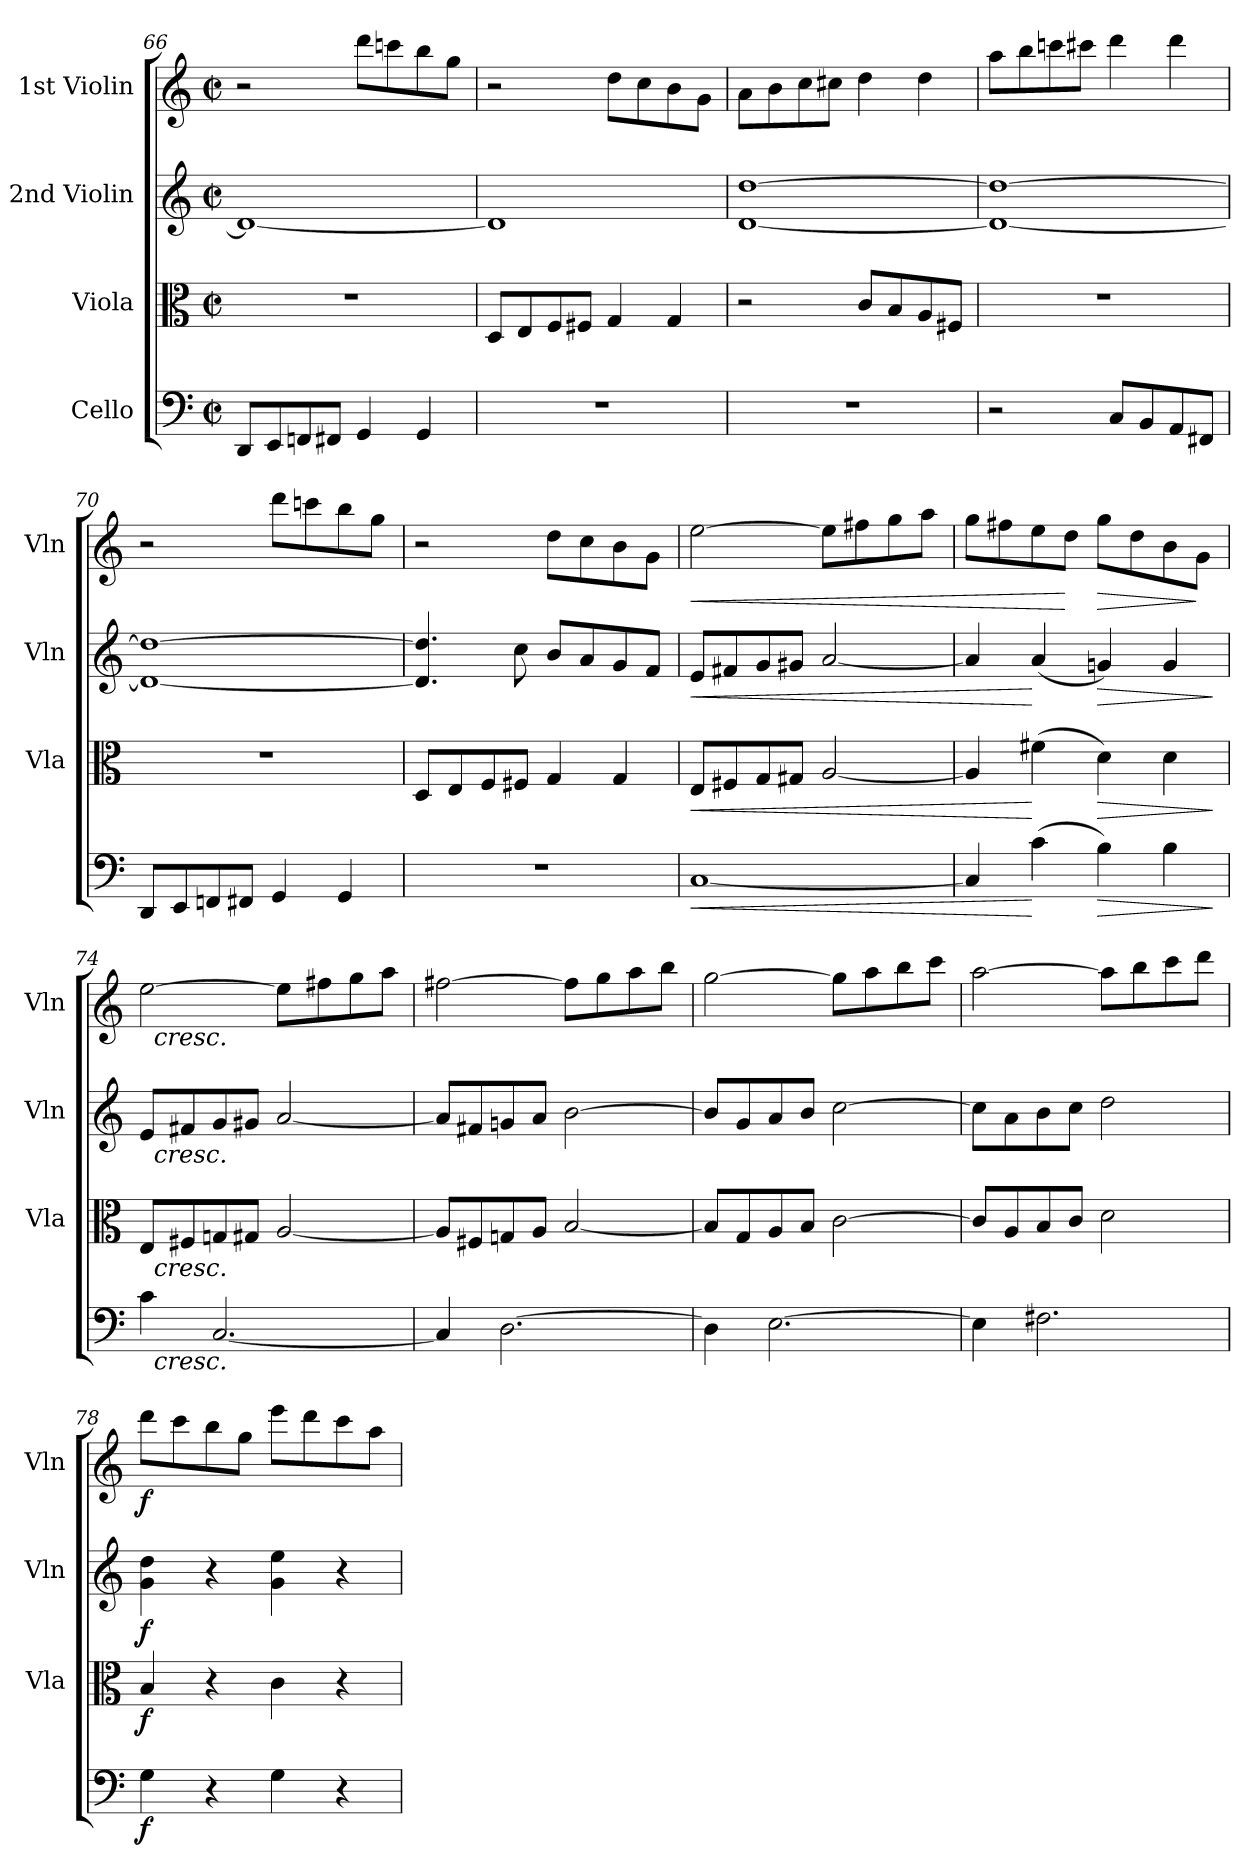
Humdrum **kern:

**kern	**dynam	**kern	**dynam	**kern	**dynam	**kern	**dynam
*part4	*part4	*part3	*part3	*part2	*part2	*part1	*part1
*staff4	*staff4	*staff3	*staff3	*staff2	*staff2	*staff1	*staff1
*I"Cello	*	*I"Viola	*	*I"2nd Violin	*	*I"1st Violin	*
*	*	*I'Vla	*	*I'Vln	*	*I'Vln	*
*clefF4	*	*clefC3	*	*clefG2	*	*clefG2	*
*k[]	*	*k[]	*	*k[]	*	*k[]	*
*C:	*	*C:	*	*C:	*	*C:	*
*M2/2	*	*M2/2	*	*M2/2	*	*M2/2	*
*met(c|)	*	*met(c|)	*	*met(c|)	*	*met(c|)	*
=66	=66	=66	=66	=66	=66	=66	=66
8DD/L	.	1r	.	1d_	.	2r	.
8EE/	.	.	.	.	.	.	.
8FFn/	.	.	.	.	.	.	.
8FF#X/J	.	.	.	.	.	.	.
4GG/	.	.	.	.	.	8ddd\L	.
.	.	.	.	.	.	8cccn\	.
4GG/	.	.	.	.	.	8bb\	.
.	.	.	.	.	.	8gg\J	.
=67	=67	=67	=67	=67	=67	=67	=67
1r	.	8D/L	.	1d]	.	2r	.
.	.	8E/	.	.	.	.	.
.	.	8F/	.	.	.	.	.
.	.	8F#X/J	.	.	.	.	.
.	.	4G/	.	.	.	8dd\L	.
.	.	.	.	.	.	8cc\	.
.	.	4G/	.	.	.	8b\	.
.	.	.	.	.	.	8g\J	.
=68	=68	=68	=68	=68	=68	=68	=68
1r	.	2r	.	[1d [1dd	.	8a\L	.
.	.	.	.	.	.	8b\	.
.	.	.	.	.	.	8cc\	.
.	.	.	.	.	.	8cc#X\J	.
.	.	8c/L	.	.	.	4dd\	.
.	.	8B/	.	.	.	.	.
.	.	8A/	.	.	.	4dd\	.
.	.	8F#X/J	.	.	.	.	.
=69	=69	=69	=69	=69	=69	=69	=69
2r	.	1r	.	1d_ 1dd_	.	8aa\L	.
.	.	.	.	.	.	8bb\	.
.	.	.	.	.	.	8cccn\	.
.	.	.	.	.	.	8ccc#X\J	.
8C/L	.	.	.	.	.	4ddd\	.
8BB/	.	.	.	.	.	.	.
8AA/	.	.	.	.	.	4ddd\	.
8FF#X/J	.	.	.	.	.	.	.
=70	=70	=70	=70	=70	=70	=70	=70
8DD/L	.	1r	.	1d_ 1dd_	.	2r	.
8EE/	.	.	.	.	.	.	.
8FFn/	.	.	.	.	.	.	.
8FF#X/J	.	.	.	.	.	.	.
4GG/	.	.	.	.	.	8ddd\L	.
.	.	.	.	.	.	8cccn\	.
4GG/	.	.	.	.	.	8bb\	.
.	.	.	.	.	.	8gg\J	.
=71	=71	=71	=71	=71	=71	=71	=71
1r	.	8D/L	.	4.d/] 4.dd/]	.	2r	.
.	.	8E/	.	.	.	.	.
.	.	8F/	.	.	.	.	.
.	.	8F#X/J	.	8cc\	.	.	.
.	.	4G/	.	8b/L	.	8dd\L	.
.	.	.	.	8a/	.	8cc\	.
.	.	4G/	.	8g/	.	8b\	.
.	.	.	.	8f/J	.	8g\J	.
=72	=72	=72	=72	=72	=72	=72	=72
!	!LO:HP:b	!	!LO:HP:b	!	!LO:HP:b	!	!LO:HP:b
[1C	<	8E/L	<	8e/L	<	[2ee\	<
.	.	8F#X/	.	8f#X/	.	.	.
.	.	8G/	.	8g/	.	.	.
.	.	8G#X/J	.	8g#X/J	.	.	.
.	.	[2A/	.	[2a/	.	8ee\L]	.
.	.	.	.	.	.	8ff#X\	.
.	.	.	.	.	.	8gg\	.
.	.	.	.	.	.	8aa\J	.
!!LO:LB:g=z
=73	=73	=73	=73	=73	=73	=73	=73
4C/]	.	4A/]	.	4a/]	.	8gg\L	.
.	.	.	.	.	.	8ff#X\	.
(>4c\	[	(>4f#X\	[	(<4a/	[	8ee\	.
.	.	.	.	.	.	8dd\J	[
!	!LO:HP:b	!	!LO:HP:b	!	!LO:HP:b	!	!LO:HP:b
4B\)	>	4d\)	>	4gn/)	>	8gg\L	>
.	.	.	.	.	.	8dd\	.
4B\	.	4d\	.	4g/	.	8b\	.
.	.	.	.	.	.	8g\J	]
.	]	.	]	.	]	.	.
=74	=74	=74	=74	=74	=74	=74	=74
*^	*	*^	*	*^	*	*^	*
4c\	32ryy	.	8E/L	32ryy	.	8e/L	32ryy	.	[2ee\	32ryy	.
!	!	!	!	!	!	!	!	!	!	!LO:TX:b:i:t=cresc.	!
!	!	!	!	!	!	!	!LO:TX:b:i:t=cresc.	!	!	!	!
!	!	!	!	!LO:TX:b:i:t=cresc.	!	!	!	!	!	!	!
!	!LO:TX:b:i:t=cresc.	!	!	!	!	!	!	!	!	!	!
.	2ryy	.	.	2ryy	.	.	2ryy	.	.	2ryy	.
.	.	.	8F#X/	.	.	8f#X/	.	.	.	.	.
[2.C/	.	.	8Gn/	.	.	8g/	.	.	.	.	.
.	.	.	8G#X/J	.	.	8g#X/J	.	.	.	.	.
.	.	.	[2A/	.	.	[2a/	.	.	8ee\L]	.	.
.	4...ryy	.	.	4...ryy	.	.	4...ryy	.	.	4...ryy	.
.	.	.	.	.	.	.	.	.	8ff#X\	.	.
.	.	.	.	.	.	.	.	.	8gg\	.	.
.	.	.	.	.	.	.	.	.	8aa\J	.	.
*v	*v	*	*	*	*	*v	*v	*	*v	*v	*
*	*	*v	*v	*	*	*	*	*
=75	=75	=75	=75	=75	=75	=75	=75
4C/]	.	8A/L]	.	8a/L]	.	[2ff#X\	.
.	.	8F#X/	.	8f#X/	.	.	.
[2.D\	.	8Gn/	.	8gn/	.	.	.
.	.	8A/J	.	8a/J	.	.	.
.	.	[2B/	.	[2b\	.	8ff#\L]	.
.	.	.	.	.	.	8gg\	.
.	.	.	.	.	.	8aa\	.
.	.	.	.	.	.	8bb\J	.
=76	=76	=76	=76	=76	=76	=76	=76
4D\]	.	8B/L]	.	8b/L]	.	[2gg\	.
.	.	8G/	.	8g/	.	.	.
[2.E\	.	8A/	.	8a/	.	.	.
.	.	8B/J	.	8b/J	.	.	.
.	.	[2c\	.	[2cc\	.	8gg\L]	.
.	.	.	.	.	.	8aa\	.
.	.	.	.	.	.	8bb\	.
.	.	.	.	.	.	8ccc\J	.
=77	=77	=77	=77	=77	=77	=77	=77
4E\]	.	8c/L]	.	8cc\L]	.	[2aa\	.
.	.	8A/	.	8a\	.	.	.
2.F#X\	.	8B/	.	8b\	.	.	.
.	.	8c/J	.	8cc\J	.	.	.
.	.	2d\	.	2dd\	.	8aa\L]	.
.	.	.	.	.	.	8bb\	.
.	.	.	.	.	.	8ccc\	.
.	.	.	.	.	.	8ddd\J	.
=78	=78	=78	=78	=78	=78	=78	=78
!	!LO:DY:b	!	!LO:DY:b	!	!LO:DY:b	!	!LO:DY:b
4G\	f	4B/	f	4g\ 4dd\	f	8ddd\L	f
.	.	.	.	.	.	8ccc\	.
4r	.	4r	.	4r	.	8bb\	.
.	.	.	.	.	.	8gg\J	.
4G\	.	4c\	.	4g\ 4ee\	.	8eee\L	.
.	.	.	.	.	.	8ddd\	.
4r	.	4r	.	4r	.	8ccc\	.
.	.	.	.	.	.	8aa\J	.
=	=	=	=	=	=	=	=
*-	*-	*-	*-	*-	*-	*-	*-
